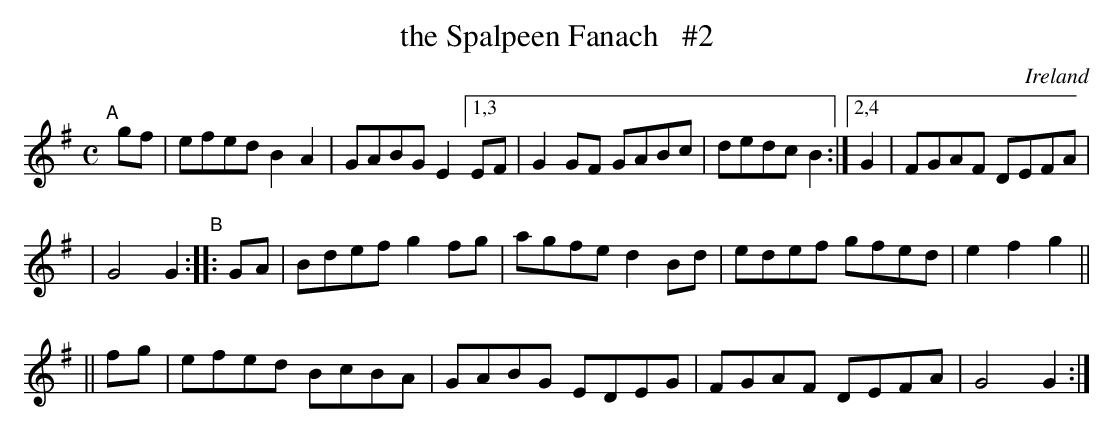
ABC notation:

X:1
T: the Spalpeen Fanach   #2
O: Ireland
M: C
L: 1/8
K: G
"^A"\
[|]gf | efed B2A2 | GABG E2 [1,3 EF | G2GF GABc | dedc B2 :|[2,4 2G2 | FGAF DEFA |
| G4 G2 "^B"\
:: GA | Bdef g2fg | agfe d2Bd | edef gfed | e2f2 g2 ||
|| fg | efed BcBA | GABG EDEG | FGAF DEFA | G4 G2 :|
